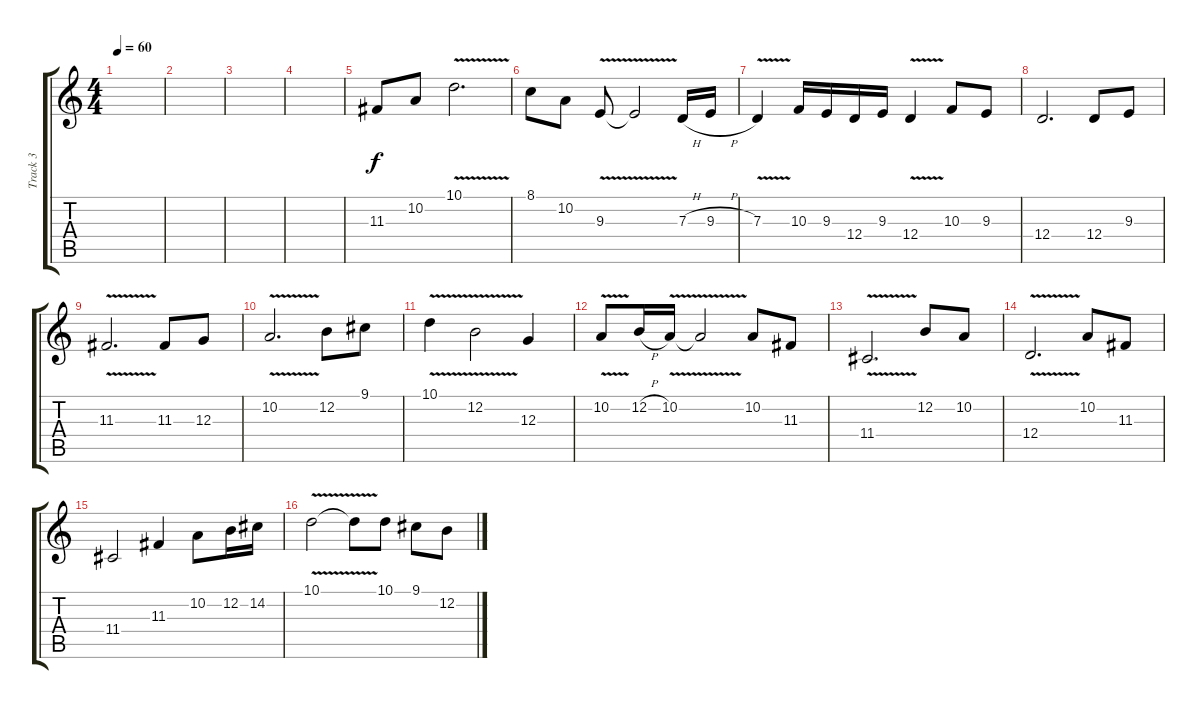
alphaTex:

\track ("Track 3" "Track 3") {instrument flute}
\staff {score tabs}
\tuning (E4 B3 G3 D3 A2 E2) {hide}
\ts (4 4)
\tempo 60
\clef g2
\ks c
|
|
|
|
11.3.8 10.2.8 10.1{v}.2{d} |
8.1.8 10.2.8 9.3{v}.8 9.3{t}.2 7.3{h}.16 9.3{h}.16 |
7.3{v}.4 10.3.16 9.3.16 12.4.16 9.3.16 12.4{v}.4 10.3.8 9.3.8 |
12.4.2{d} 12.4.8 9.3.8 |
11.3{v}.2{d} 11.3.8 12.3.8 |
10.2{v}.2{d} 12.2.8 9.1.8 |
10.1{v}.4 12.2{v}.2 12.3.4 |
10.2{v}.8 12.2{h}.16 10.2{v}.16 10.2{t}.2 10.2.8 11.3.8 |
11.4{v}.2{d} 12.2.8 10.2.8 |
12.4{v}.2{d} 10.2.8 11.3.8 |
11.4.2 11.3.4 10.2.8 12.2.16 14.2.16 |
10.1{v}.2 10.1{t}.8 10.1.8 9.1.8 12.2.8
